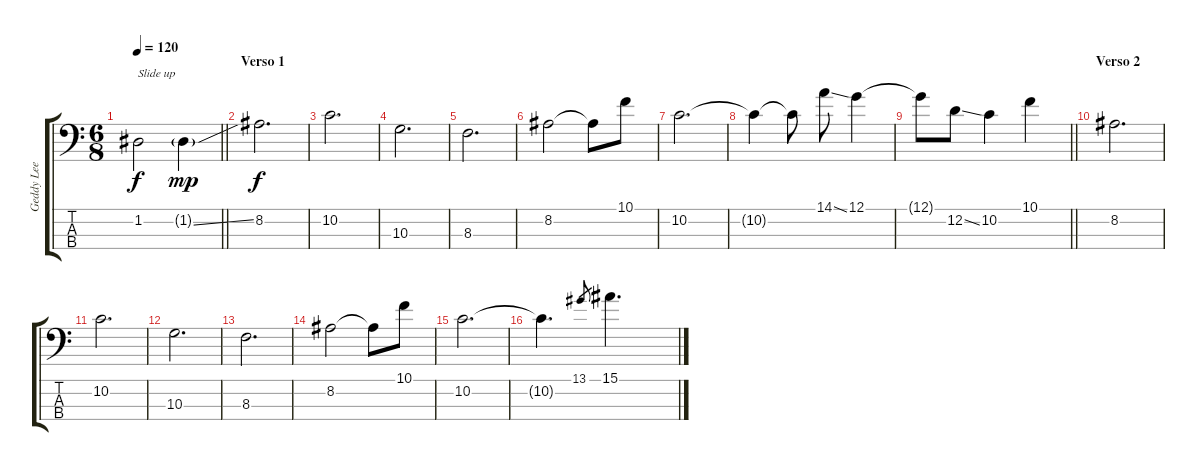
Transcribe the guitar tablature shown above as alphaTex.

\track ("Geddy Lee" "Geddy Lee") {instrument electricbassfinger}
\staff {score tabs}
\tuning (G2 D2 A1 E1) {hide}
\ts (6 8)
\tempo 120
\clef f4
\barLineRight lightlight
\ks c
1.2{t}.2{txt "Slide up" dy f} 1.2{ss g}.4{dy mp} |
\section ("" "Verso 1")
8.2.2{d dy f} |
10.2.2{d} |
10.3.2{d} |
8.3.2{d} |
8.2.2 8.2{t}.8 10.1.8 |
10.2.2{d} |
10.2{t}.4 10.2{t}.8 14.1{ss}.8 12.1.4 |
\barLineRight lightlight
12.1{t}.8 12.2{ss}.8 10.2.4 10.1.4 |
\section ("" "Verso 2")
8.2.2{d} |
10.2.2{d} |
10.3.2{d} |
8.3.2{d} |
8.2.2 8.2{t}.8 10.1.8 |
10.2.2{d} |
10.2{t}.4{d} 13.1.8{gr} 15.1.4{d}
